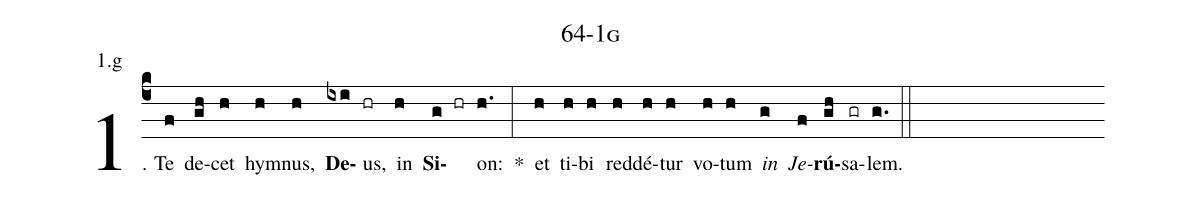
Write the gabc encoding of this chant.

name: 64-1g;
annotation: 1.g;
%%
(c4)1. Te(f) de(gh)cet(h) hym(h)nus,(h) <b>De</b>(ixi)us,(hr) in(h) <b>Si</b>(g hr)on:(h.) *(:) et(h) ti(h)bi(h) red(h)dé(h)tur(h) vo(h)tum(h) <i>in</i>(g) <i>Je</i>(f)<b>rú</b>(gh)sa(gr)lem.(g.) (::)
